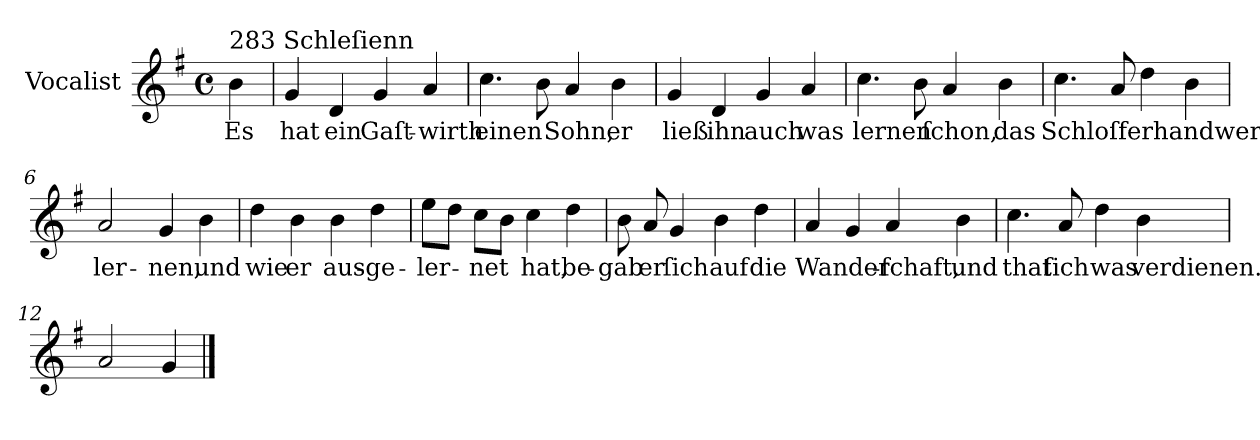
**kern	**text
*part1	*part1
*staff1	*staff1
*I"Vocalist	*
*k[f#]	*
*G:	*
*M4/4	*
*met(c)	*
=	=
!LO:TX:a:t=283 Schleſienn	!
4b	Es
=1	=1
4g	hat
4d	ein
4g	Gaſt-
4a	-wirth
=2	=2
4.cc	einen
8b	.
4a	Sohn,
4b	er
=3	=3
4g	ließ
4d	ihn
4g	auch
4a	was
=4	=4
4.cc	lernen
8b	.
4a	ſchon,
4b	das
=5	=5
4.cc	Schloſferhandwerk
8a	.
4dd	.
4b	.
=6	=6
2a	ler-
4g	-nen,
4b	und
=7	=7
4dd	wie
4b	er
4b	aus-
4dd	-ge-
=8	=8
8eeL	-ler-
8ddJ	.
8ccL	-net
8bJ	.
4cc	hat,
4dd	be-
=9	=9
8b	-gab
8a	er
4g	ſich
4b	auf
4dd	die
=10	=10
4a	Wander-
4g	.
4a	-ſchaft,
4b	und
=11	=11
4.cc	that
8a	ſich
4dd	was
4b	verdienen.
=12	=12
2a	.
4g	.
==	==
*-	*-
